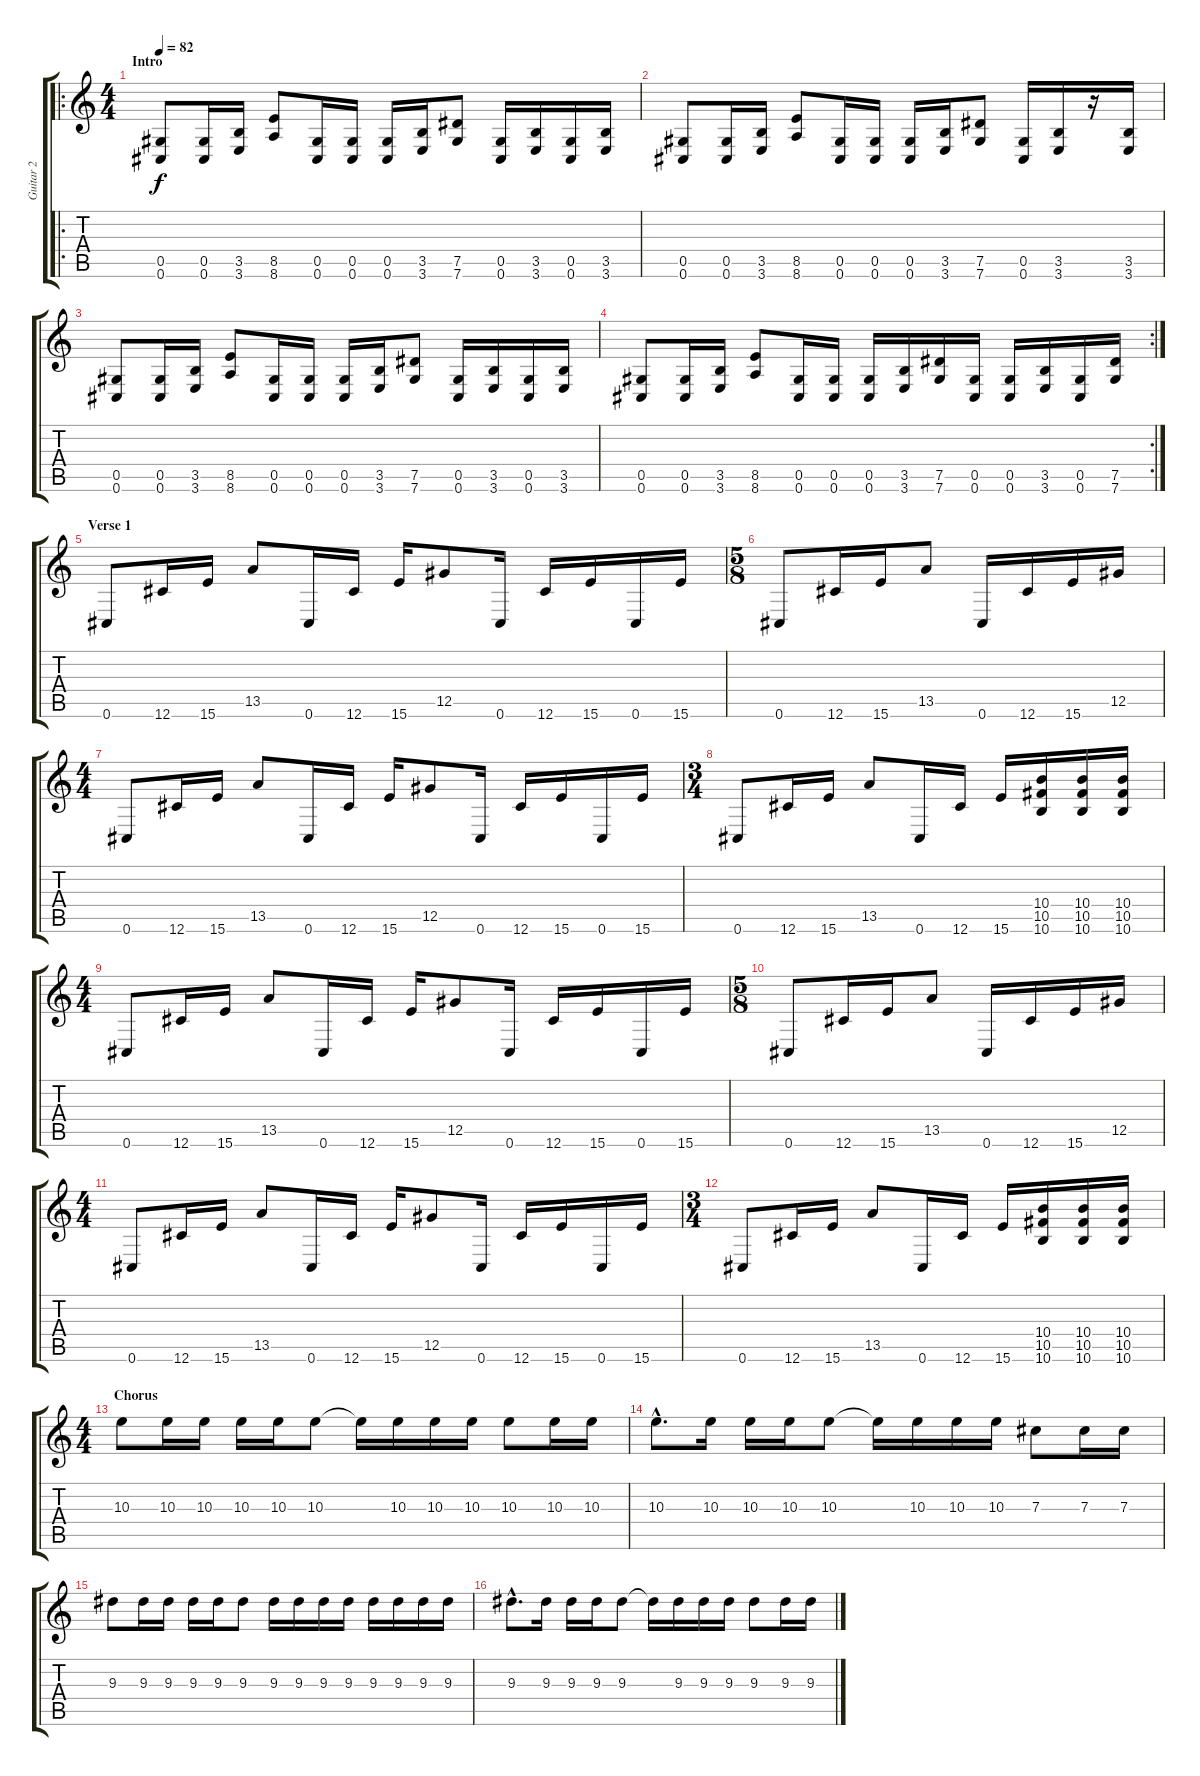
\track ("Guitar 2" "Guitar 2") {instrument distortionguitar}
\staff {score tabs}
\tuning (Eb4 Bb3 Gb3 Db3 Ab2 Db2) {hide}
\ro
\ts (4 4)
\section ("" "Intro")
\tempo 82
\clef g2
\ks c
(0.5 0.6).8{dy f volume 14 instrument distortionguitar} (0.5 0.6).16 (3.5 3.6).16 (8.5 8.6).8 (0.5 0.6).16 (0.5 0.6).16 (0.5 0.6).16 (3.5 3.6).16 (7.5 7.6).8 (0.5 0.6).16 (3.5 3.6).16 (0.5 0.6).16 (3.5 3.6).16 |
(0.5 0.6).8 (0.5 0.6).16 (3.5 3.6).16 (8.5 8.6).8 (0.5 0.6).16 (0.5 0.6).16 (0.5 0.6).16 (3.5 3.6).16 (7.5 7.6).8 (0.5 0.6).16 (3.5 3.6).16 r.16 (3.5 3.6).16 |
(0.5 0.6).8 (0.5 0.6).16 (3.5 3.6).16 (8.5 8.6).8 (0.5 0.6).16 (0.5 0.6).16 (0.5 0.6).16 (3.5 3.6).16 (7.5 7.6).8 (0.5 0.6).16 (3.5 3.6).16 (0.5 0.6).16 (3.5 3.6).16 |
\rc 2
(0.5 0.6).8 (0.5 0.6).16 (3.5 3.6).16 (8.5 8.6).8 (0.5 0.6).16 (0.5 0.6).16 (0.5 0.6).16 (3.5 3.6).16 (7.5 7.6).16 (0.5 0.6).16 (0.5 0.6).16 (3.5 3.6).16 (0.5 0.6).16 (7.5 7.6).16 |
\section ("" "Verse 1")
0.6.8 12.6.16 15.6.16 13.5.8 0.6.16 12.6.16 15.6.16 12.5.8 0.6.16 12.6.16 15.6.16 0.6.16 15.6.16 |
\ts (5 8)
0.6.8 12.6.16 15.6.16 13.5.8 0.6.16 12.6.16 15.6.16 12.5.16 |
\ts (4 4)
0.6.8 12.6.16 15.6.16 13.5.8 0.6.16 12.6.16 15.6.16 12.5.8 0.6.16 12.6.16 15.6.16 0.6.16 15.6.16 |
\ts (3 4)
0.6.8 12.6.16 15.6.16 13.5.8 0.6.16 12.6.16 15.6.16 (10.4 10.5 10.6).16 (10.4 10.5 10.6).16 (10.4 10.5 10.6).16 |
\ts (4 4)
0.6.8 12.6.16 15.6.16 13.5.8 0.6.16 12.6.16 15.6.16 12.5.8 0.6.16 12.6.16 15.6.16 0.6.16 15.6.16 |
\ts (5 8)
0.6.8 12.6.16 15.6.16 13.5.8 0.6.16 12.6.16 15.6.16 12.5.16 |
\ts (4 4)
0.6.8 12.6.16 15.6.16 13.5.8 0.6.16 12.6.16 15.6.16 12.5.8 0.6.16 12.6.16 15.6.16 0.6.16 15.6.16 |
\ts (3 4)
0.6.8 12.6.16 15.6.16 13.5.8 0.6.16 12.6.16 15.6.16 (10.4 10.5 10.6).16 (10.4 10.5 10.6).16 (10.4 10.5 10.6).16 |
\ts (4 4)
\section ("" "Chorus")
10.3.8{volume 11} 10.3.16 10.3.16 10.3.16 10.3.16 10.3.8 10.3{t}.16 10.3.16 10.3.16 10.3.16 10.3.8 10.3.16 10.3.16 |
10.3{hac}.8{d} 10.3.16 10.3.16 10.3.16 10.3.8 10.3{t}.16 10.3.16 10.3.16 10.3.16 7.3.8 7.3.16 7.3.16 |
9.3.8 9.3.16 9.3.16 9.3.16 9.3.16 9.3.8 9.3.16 9.3.16 9.3.16 9.3.16 9.3.16 9.3.16 9.3.16 9.3.16 |
9.3{hac}.8{d} 9.3.16 9.3.16 9.3.16 9.3.8 9.3{t}.16 9.3.16 9.3.16 9.3.16 9.3.8 9.3.16 9.3.16
